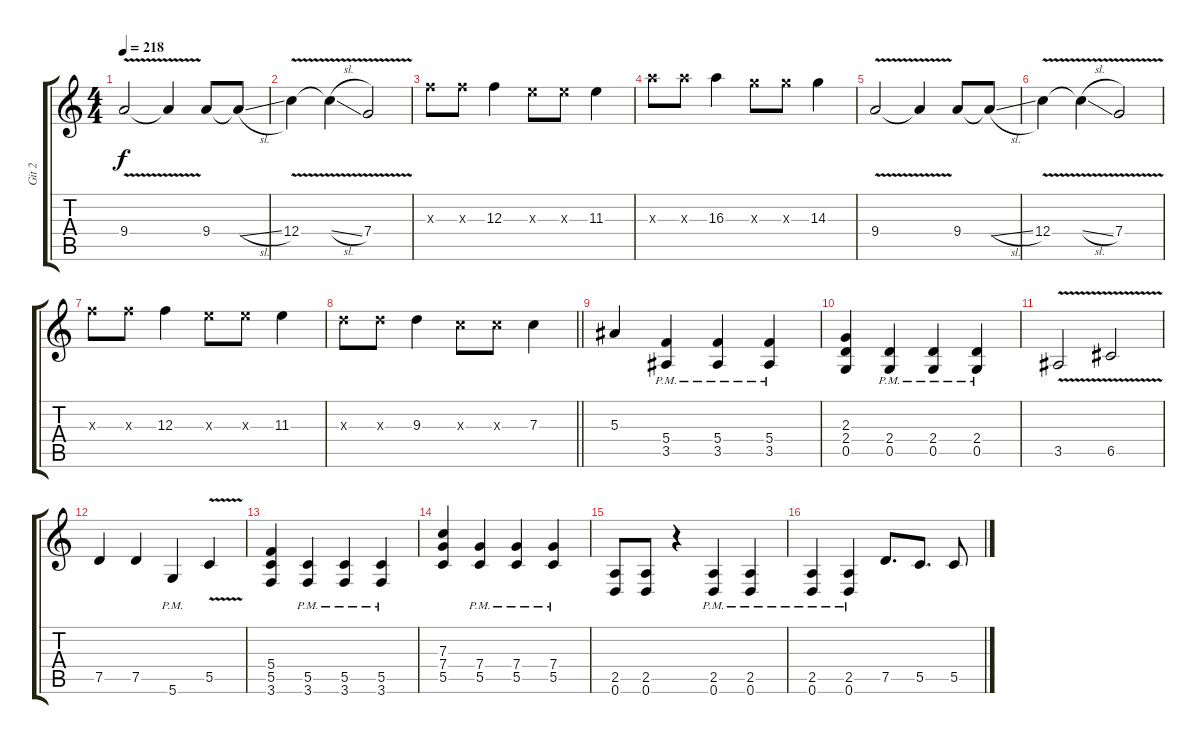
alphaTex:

\track ("Git 2" "Git 2") {instrument overdrivenguitar}
\staff {score tabs}
\tuning (D4 A3 F3 C3 G2 D2) {hide}
\ts (4 4)
\tempo 218
\clef g2
\ks c
9.4{v}.2{dy f} 9.4{t}.4 9.4.8 9.4{sl t}.8 |
12.4{v}.4 12.4{sl t}.4 7.4{v}.2 |
12.3{x}.8 12.3{x}.8 12.3.4 11.3{x}.8 11.3{x}.8 11.3.4 |
16.3{x}.8 16.3{x}.8 16.3.4 14.3{x}.8 14.3{x}.8 14.3.4 |
9.4{v}.2 9.4{t}.4 9.4.8 9.4{sl t}.8 |
12.4{v}.4 12.4{sl t}.4 7.4{v}.2 |
12.3{x}.8 12.3{x}.8 12.3.4 11.3{x}.8 11.3{x}.8 11.3.4 |
\barLineRight lightlight
9.3{x}.8 9.3{x}.8 9.3.4 7.3{x}.8 7.3{x}.8 7.3.4 |
5.3.4 (5.4{pm} 3.5{pm}).4 (5.4{pm} 3.5{pm}).4 (5.4{pm} 3.5{pm}).4 |
(2.3 2.4 0.5).4 (2.4{pm} 0.5{pm}).4 (2.4{pm} 0.5{pm}).4 (2.4{pm} 0.5{pm}).4 |
3.5{v}.2 6.5{v}.2 |
7.5.4 7.5.4 5.6{pm}.4 5.5{v}.4 |
(5.4 5.5 3.6).4 (5.5{pm} 3.6{pm}).4 (5.5{pm} 3.6{pm}).4 (5.5{pm} 3.6{pm}).4 |
(7.3 7.4 5.5).4 (7.4{pm} 5.5{pm}).4 (7.4{pm} 5.5{pm}).4 (7.4{pm} 5.5{pm}).4 |
(2.5 0.6).8 (2.5 0.6).8 r.4 (2.5{pm} 0.6{pm}).4 (2.5{pm} 0.6{pm}).4 |
(2.5{pm} 0.6{pm}).4 (2.5{pm} 0.6{pm}).4 7.5.8{d} 5.5.8{d} 5.5.8
